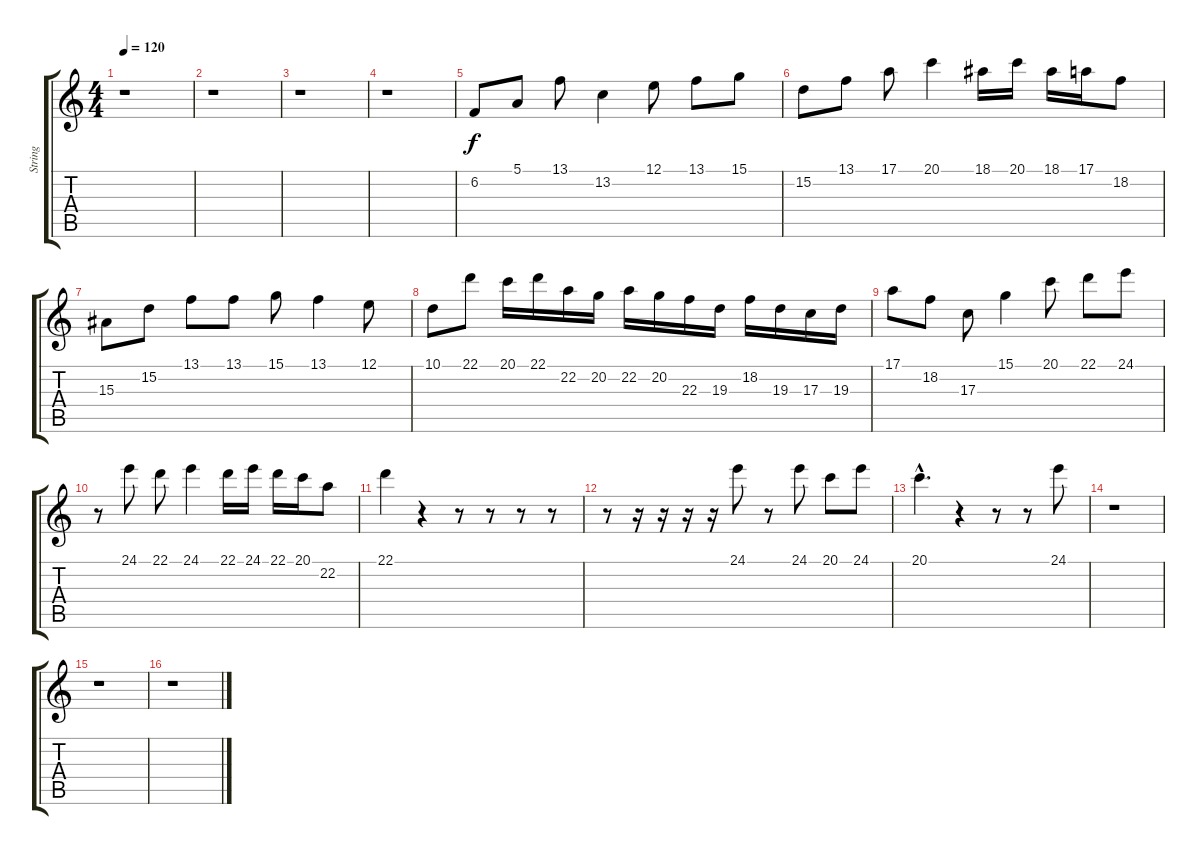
\track ("String" "String") {instrument stringensemble1}
\staff {score tabs}
\tuning (E4 B3 G3 D3 A2 E2) {hide}
\ts (4 4)
\tempo 120
\clef g2
\ks c
r.1{dy f instrument stringensemble1} |
r.1 |
r.1 |
r.1 |
6.2.8 5.1.8 13.1.8 13.2.4 12.1.8 13.1.8 15.1.8 |
15.2.8 13.1.8 17.1.8 20.1.4 18.1.16 20.1.16 18.1.16 17.1.16 18.2.8 |
15.3.8 15.2.8 13.1.8 13.1.8 15.1.8 13.1.4 12.1.8 |
10.1.8 22.1.8 20.1.16 22.1.16 22.2.16 20.2.16 22.2.16 20.2.16 22.3.16 19.3.16 18.2.16 19.3.16 17.3.16 19.3.16 |
17.1.8 18.2.8 17.3.8 15.1.4 20.1.8 22.1.8 24.1.8 |
r.8 24.1.8 22.1.8 24.1.4 22.1.16 24.1.16 22.1.16 20.1.16 22.2.8 |
22.1.4 r.4 r.8 r.8 r.8 r.8 |
r.8 r.16 r.16 r.16 r.16 24.1.8 r.8 24.1.8 20.1.8 24.1.8 |
20.1{hac}.4{d} r.4 r.8 r.8 24.1.8 |
r.1 |
r.1 |
r.1
